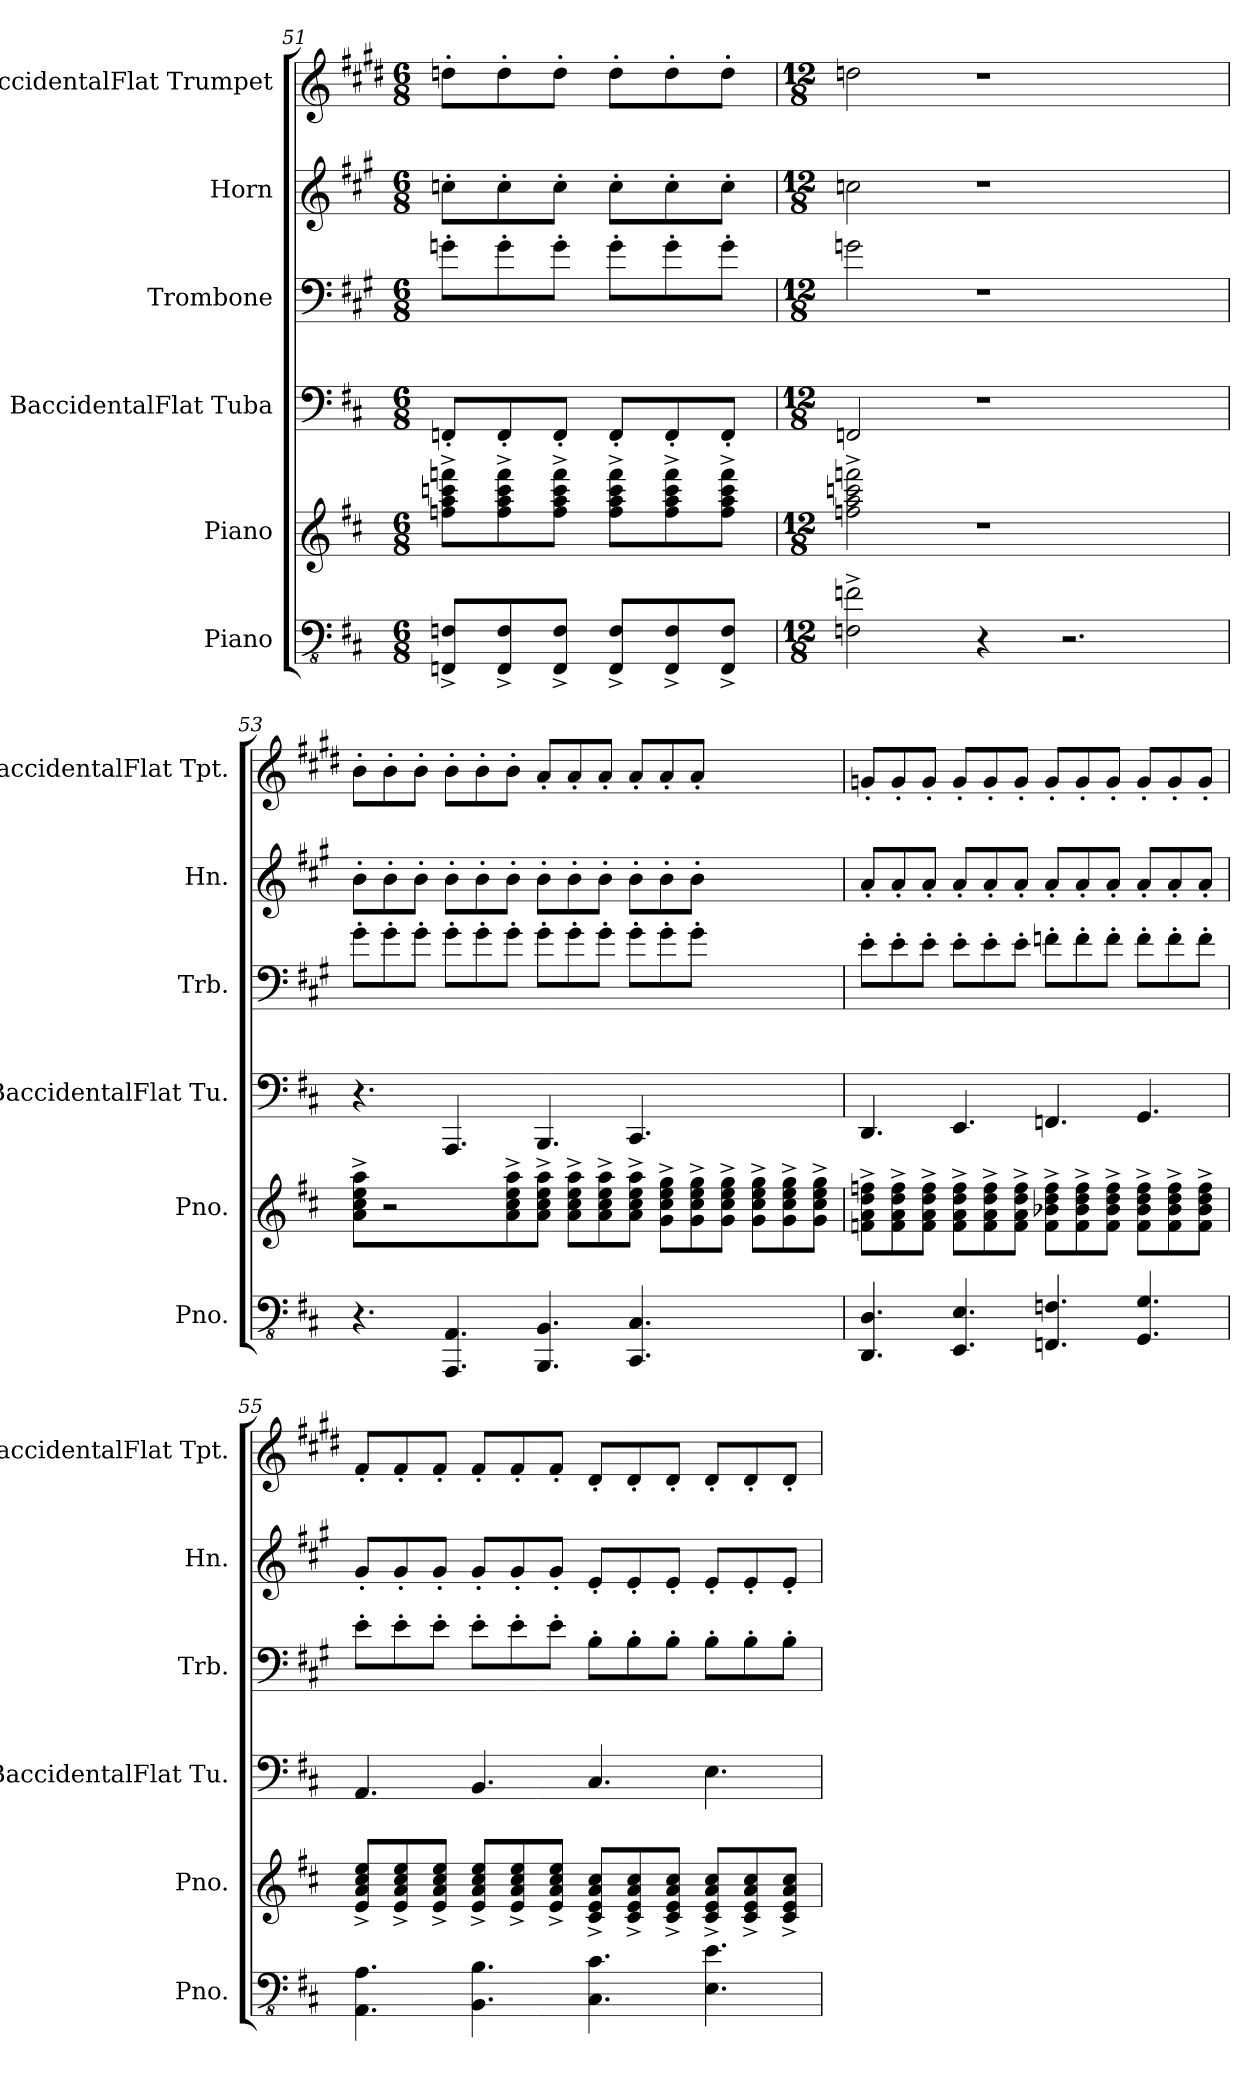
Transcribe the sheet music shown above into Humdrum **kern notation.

**kern	**kern	**kern	**kern	**kern	**kern
*part6	*part5	*part4	*part3	*part2	*part1
*staff6	*staff5	*staff4	*staff3	*staff2	*staff1
*I"Piano	*I"Piano	*I"BaccidentalFlat Tuba	*I"Trombone	*I"Horn	*I"BaccidentalFlat Trumpet
*I'Pno.	*I'Pno.	*I'BaccidentalFlat Tu.	*I'Trb.	*I'Hn.	*I'BaccidentalFlat Tpt.
*clefFv4	*clefG2	*clefF4	*clefF4	*clefG2	*clefG2
*	*	*	*ITrd4c7	*ITrd4c7	*ITrd1c2
*k[f#c#]	*k[f#c#]	*k[f#c#]	*k[f#c#]	*k[f#c#]	*k[f#c#]
*M6/8	*M6/8	*M6/8	*M6/8	*M6/8	*M6/8
=51	=51	=51	=51	=51	=51
8FFFn/^ 8FFn/^L	8ffn\^ 8aa\^ 8cccn\^ 8fffn\^L	8FFn'/L	8cn'\L	8fn'\L	8ccn'\L
8FFF/^ 8FF/^	8ff\^ 8aa\^ 8ccc\^ 8fff\^	8FF'/	8c'\	8f'\	8cc'\
8FFF/^ 8FF/^J	8ff\^ 8aa\^ 8ccc\^ 8fff\^J	8FF'/J	8c'\J	8f'\J	8cc'\J
8FFF/^ 8FF/^L	8ff\^ 8aa\^ 8ccc\^ 8fff\^L	8FF'/L	8c'\L	8f'\L	8cc'\L
8FFF/^ 8FF/^	8ff\^ 8aa\^ 8ccc\^ 8fff\^	8FF'/	8c'\	8f'\	8cc'\
8FFF/^ 8FF/^J	8ff\^ 8aa\^ 8ccc\^ 8fff\^J	8FF'/J	8c'\J	8f'\J	8cc'\J
=52	=52	=52	=52	=52	=52
*M12/8	*M12/8	*M12/8	*M12/8	*M12/8	*M12/8
2FFn\^ 2Fn\^	2ffn\^ 2aa\^ 2cccn\^ 2fffn\^	2FFn/	2cn\	2fn\	2ccn\
4r	1r	1r	1r	1r	1r
2.r	.	.	.	.	.
!!LO:PB:g=z
=53	=53	=53	=53	=53	=53
4.r	8a\^ 8cc#\^ 8ee\^ 8aa\^L	4.r	8c#'\L	8e'\L	8a'\L
.	2r	.	8c#'\	8e'\	8a'\
.	.	.	8c#'\J	8e'\J	8a'\J
4.AAAA/ 4.AAA/	.	4.AAA/	8c#'\L	8e'\L	8a'\L
.	.	.	8c#'\	8e'\	8a'\
.	8a\^ 8cc#\^ 8ee\^ 8aa\^	.	8c#'\J	8e'\J	8a'\J
4.BBBB/ 4.BBB/	8a\^ 8cc#\^ 8ee\^ 8aa\^J	4.BBB/	8c#'\L	8e'\L	8g'/L
.	8a\^ 8cc#\^ 8ee\^ 8aa\^L	.	8c#'\	8e'\	8g'/
.	8a\^ 8cc#\^ 8ee\^ 8aa\^	.	8c#'\J	8e'\J	8g'/J
4.CCC#/ 4.CC#/	8a\^ 8cc#\^ 8ee\^ 8aa\^J	4.CC#/	8c#'\L	8e'\L	8g'/L
.	8g\^ 8cc#\^ 8ee\^ 8gg\^L	.	8c#'\	8e'\	8g'/
.	8g\^ 8cc#\^ 8ee\^ 8gg\^	.	8c#'\J	8e'\J	8g'/J
2ryy	8g\^ 8cc#\^ 8ee\^ 8gg\^J	2ryy	2ryy	2ryy	2ryy
.	8g\^ 8cc#\^ 8ee\^ 8gg\^L	.	.	.	.
.	8g\^ 8cc#\^ 8ee\^ 8gg\^	.	.	.	.
.	8g\^ 8cc#\^ 8ee\^ 8gg\^J	.	.	.	.
=54	=54	=54	=54	=54	=54
4.DDD/ 4.DD/	8fn\^ 8a\^ 8dd\^ 8ffn\^L	4.DD/	8A'\L	8d'/L	8fn'/L
.	8f\^ 8a\^ 8dd\^ 8ff\^	.	8A'\	8d'/	8f'/
.	8f\^ 8a\^ 8dd\^ 8ff\^J	.	8A'\J	8d'/J	8f'/J
4.EEE/ 4.EE/	8f\^ 8a\^ 8dd\^ 8ff\^L	4.EE/	8A'\L	8d'/L	8f'/L
.	8f\^ 8a\^ 8dd\^ 8ff\^	.	8A'\	8d'/	8f'/
.	8f\^ 8a\^ 8dd\^ 8ff\^J	.	8A'\J	8d'/J	8f'/J
4.FFFn/ 4.FFn/	8f\^ 8b-X\^ 8dd\^ 8ff\^L	4.FFn/	8B-X'\L	8d'/L	8f'/L
.	8f\^ 8b-\^ 8dd\^ 8ff\^	.	8B-'\	8d'/	8f'/
.	8f\^ 8b-\^ 8dd\^ 8ff\^J	.	8B-'\J	8d'/J	8f'/J
4.GGG/ 4.GG/	8f\^ 8b-\^ 8dd\^ 8ff\^L	4.GG/	8B-'\L	8d'/L	8f'/L
.	8f\^ 8b-\^ 8dd\^ 8ff\^	.	8B-'\	8d'/	8f'/
.	8f\^ 8b-\^ 8dd\^ 8ff\^J	.	8B-'\J	8d'/J	8f'/J
!!LO:LB:g=z
=55	=55	=55	=55	=55	=55
4.AAA\ 4.AA\	8e/^ 8a/^ 8cc#/^ 8ee/^L	4.AA/	8A'\L	8c#'/L	8e'/L
.	8e/^ 8a/^ 8cc#/^ 8ee/^	.	8A'\	8c#'/	8e'/
.	8e/^ 8a/^ 8cc#/^ 8ee/^J	.	8A'\J	8c#'/J	8e'/J
4.BBB\ 4.BB\	8e/^ 8a/^ 8cc#/^ 8ee/^L	4.BB/	8A'\L	8c#'/L	8e'/L
.	8e/^ 8a/^ 8cc#/^ 8ee/^	.	8A'\	8c#'/	8e'/
.	8e/^ 8a/^ 8cc#/^ 8ee/^J	.	8A'\J	8c#'/J	8e'/J
4.CC#\ 4.C#\	8c#/^ 8e/^ 8a/^ 8cc#/^L	4.C#/	8E'\L	8A'/L	8c#'/L
.	8c#/^ 8e/^ 8a/^ 8cc#/^	.	8E'\	8A'/	8c#'/
.	8c#/^ 8e/^ 8a/^ 8cc#/^J	.	8E'\J	8A'/J	8c#'/J
4.EE\ 4.E\	8c#/^ 8e/^ 8a/^ 8cc#/^L	4.E\	8E'\L	8A'/L	8c#'/L
.	8c#/^ 8e/^ 8a/^ 8cc#/^	.	8E'\	8A'/	8c#'/
.	8c#/^ 8e/^ 8a/^ 8cc#/^J	.	8E'\J	8A'/J	8c#'/J
=	=	=	=	=	=
*-	*-	*-	*-	*-	*-
